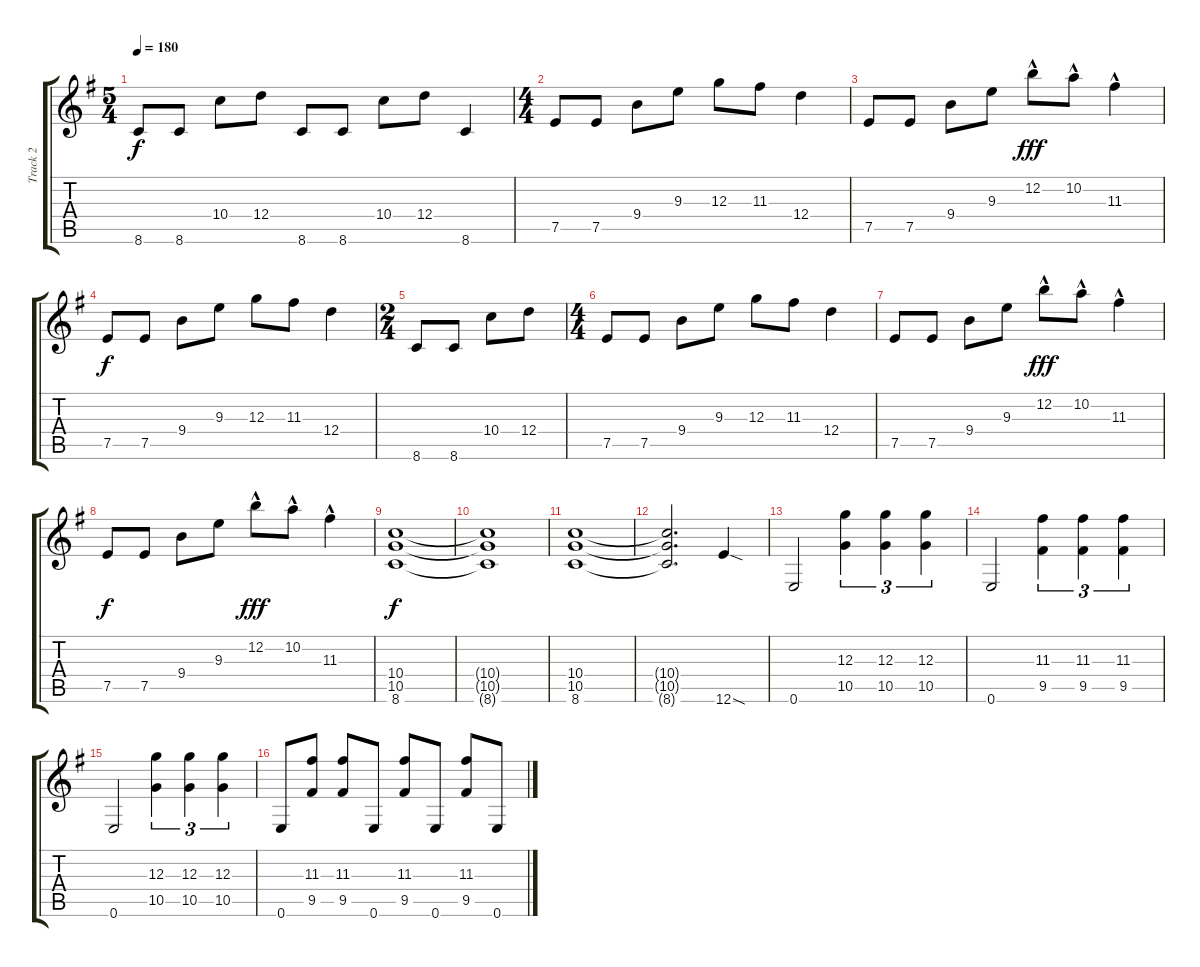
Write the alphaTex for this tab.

\track ("Track 2" "Track 2") {instrument overdrivenguitar}
\staff {score tabs}
\tuning (E4 B3 G3 D3 A2 E2) {hide}
\ts (5 4)
\tempo 180
\clef g2
\ks g
8.6.8{dy f} 8.6.8 10.4.8 12.4.8 8.6.8 8.6.8 10.4.8 12.4.8 8.6.4 |
\ts (4 4)
7.5.8 7.5.8 9.4.8 9.3.8 12.3.8 11.3.8 12.4.4 |
7.5.8 7.5.8 9.4.8 9.3.8 12.2{hac}.8{dy fff} 10.2{hac}.8 11.3{hac}.4 |
7.5.8{dy f} 7.5.8 9.4.8 9.3.8 12.3.8 11.3.8 12.4.4 |
\ts (2 4)
8.6.8 8.6.8 10.4.8 12.4.8 |
\ts (4 4)
7.5.8 7.5.8 9.4.8 9.3.8 12.3.8 11.3.8 12.4.4 |
7.5.8 7.5.8 9.4.8 9.3.8 12.2{hac}.8{dy fff} 10.2{hac}.8 11.3{hac}.4 |
7.5.8{dy f} 7.5.8 9.4.8 9.3.8 12.2{hac}.8{dy fff} 10.2{hac}.8 11.3{hac}.4 |
(10.4 10.5 8.6).1{dy f} |
(10.4{t} 10.5{t} 8.6{t}).1 |
(10.4 10.5 8.6).1 |
(10.4{t} 10.5{t} 8.6{t}).2{d} 12.6{sod}.4 |
0.6.2 (12.3 10.5).4{tu (3 2)} (12.3 10.5).4{tu (3 2)} (12.3 10.5).4{tu (3 2)} |
0.6.2 (11.3 9.5).4{tu (3 2)} (11.3 9.5).4{tu (3 2)} (11.3 9.5).4{tu (3 2)} |
0.6.2 (12.3 10.5).4{tu (3 2)} (12.3 10.5).4{tu (3 2)} (12.3 10.5).4{tu (3 2)} |
0.6.8 (11.3 9.5).8 (11.3 9.5).8 0.6.8 (11.3 9.5).8 0.6.8 (11.3 9.5).8 0.6.8
